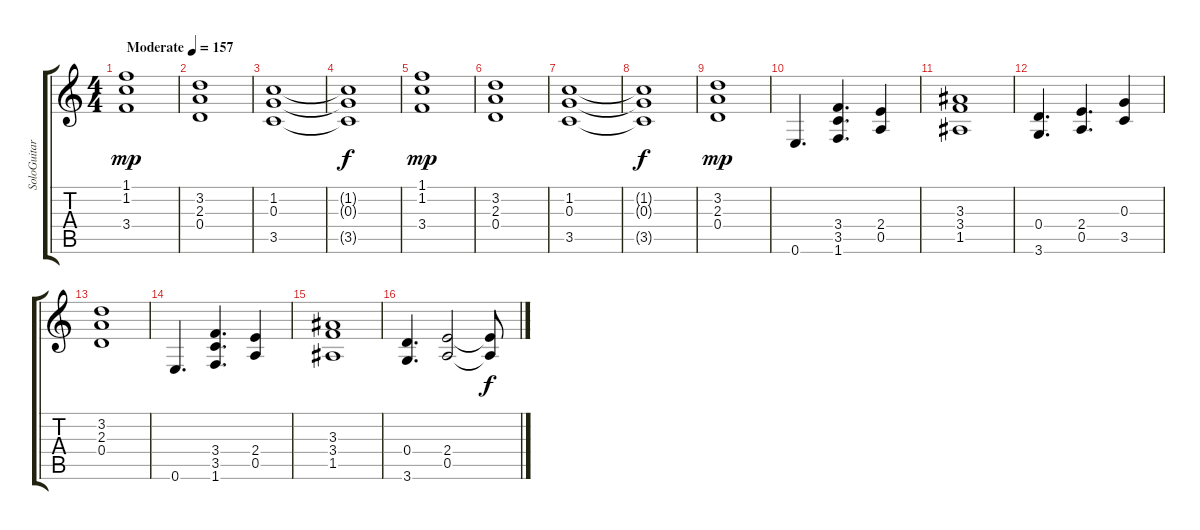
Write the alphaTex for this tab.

\track ("SoloGuitar" "SoloGuitar") {instrument distortionguitar}
\staff {score tabs}
\tuning (E4 B3 G3 D3 A2 E2) {hide}
\ts (4 4)
\tempo (157 "Moderate")
\clef g2
\ks c
(1.1 1.2 3.4).1{dy mp instrument distortionguitar} |
(3.2 2.3 0.4).1 |
(1.2 0.3 3.5).1 |
(1.2{t} 0.3{t} 3.5{t}).1{dy f} |
(1.1 1.2 3.4).1{dy mp} |
(3.2 2.3 0.4).1 |
(1.2 0.3 3.5).1 |
(1.2{t} 0.3{t} 3.5{t}).1{dy f} |
(3.2 2.3 0.4).1{dy mp} |
0.6.4{d} (3.4 3.5 1.6).4{d} (2.4 0.5).4 |
(3.3 3.4 1.5).1 |
(0.4 3.6).4{d} (2.4 0.5).4{d} (0.3 3.5).4 |
(3.2 2.3 0.4).1 |
0.6.4{d} (3.4 3.5 1.6).4{d} (2.4 0.5).4 |
(3.3 3.4 1.5).1 |
(0.4 3.6).4{d} (2.4 0.5).2 (2.4{t} 0.5{t}).8{dy f}
